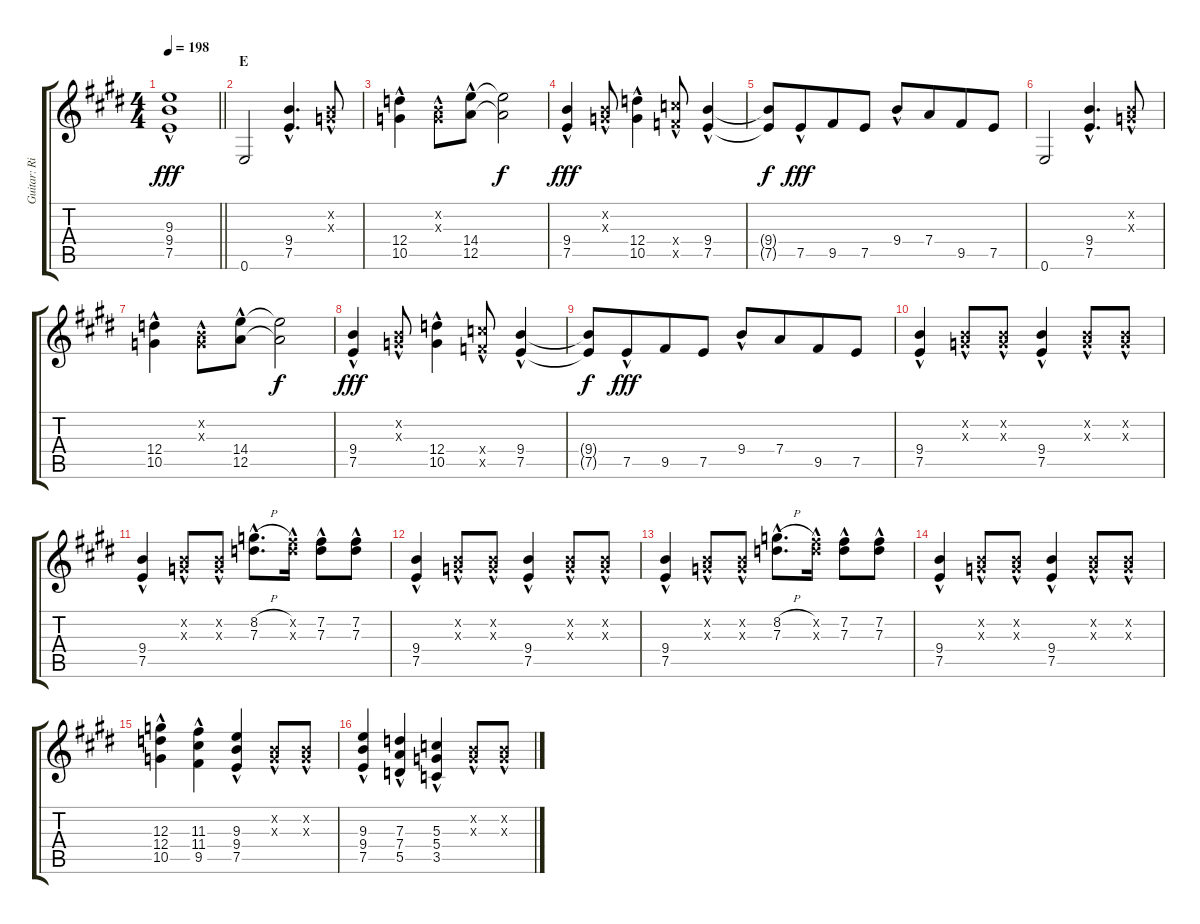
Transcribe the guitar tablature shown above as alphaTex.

\track ("Guitar: Rik" "Guitar: Ri") {instrument overdrivenguitar}
\staff {score tabs}
\tuning (E4 B3 G3 D3 A2 E2) {hide}
\ts (4 4)
\tempo 198
\clef g2
\barLineRight lightlight
\ks e
(9.3{hac} 9.4{hac} 7.5{hac}).1{dy fff} |
\section ("" "E")
0.6.2 (9.4{hac} 7.5{hac}).4{d} (0.2{hac x} 0.3{hac x}).8 |
(12.4{hac} 10.5{hac}).4 (0.2{hac x} 0.3{hac x}).8 (14.4{hac} 12.5{hac}).8 (14.4{t} 12.5{t}).2{dy f} |
(9.4{hac} 7.5{hac}).4{dy fff} (0.2{hac x} 0.3{hac x}).8 (12.4{hac} 10.5{hac}).4 (10.4{hac x} 8.5{hac x}).8 (9.4{hac} 7.5{hac}).4 |
(9.4{t} 7.5{t}).8{dy f} 7.5{hac}.8{dy fff beam merge} 9.5.8 7.5.8 9.4{hac}.8{beam merge} 7.4.8{beam merge} 9.5.8{beam merge} 7.5.8 |
0.6.2 (9.4{hac} 7.5{hac}).4{d} (0.2{hac x} 0.3{hac x}).8 |
(12.4{hac} 10.5{hac}).4 (0.2{hac x} 0.3{hac x}).8 (14.4{hac} 12.5{hac}).8 (14.4{t} 12.5{t}).2{dy f} |
(9.4{hac} 7.5{hac}).4{dy fff} (0.2{hac x} 0.3{hac x}).8 (12.4{hac} 10.5{hac}).4 (10.4{hac x} 8.5{hac x}).8 (9.4{hac} 7.5{hac}).4 |
(9.4{t} 7.5{t}).8{dy f} 7.5{hac}.8{dy fff beam merge} 9.5.8 7.5.8 9.4{hac}.8{beam merge} 7.4.8{beam merge} 9.5.8{beam merge} 7.5.8 |
(9.4{hac} 7.5{hac}).4 (0.2{hac x} 0.3{hac x}).8 (0.2{hac x} 0.3{hac x}).8 (9.4{hac} 7.5{hac}).4 (0.2{hac x} 0.3{hac x}).8 (0.2{hac x} 0.3{hac x}).8 |
(9.4{hac} 7.5{hac}).4 (0.2{hac x} 0.3{hac x}).8 (0.2{hac x} 0.3{hac x}).8 (8.2{h hac} 7.3{hac}).8{d} (7.2{hac x} 7.3{hac x}).16 (7.2{hac} 7.3{hac}).8 (7.2{hac} 7.3{hac}).8 |
(9.4{hac} 7.5{hac}).4 (0.2{hac x} 0.3{hac x}).8 (0.2{hac x} 0.3{hac x}).8 (9.4{hac} 7.5{hac}).4 (0.2{hac x} 0.3{hac x}).8 (0.2{hac x} 0.3{hac x}).8 |
(9.4{hac} 7.5{hac}).4 (0.2{hac x} 0.3{hac x}).8 (0.2{hac x} 0.3{hac x}).8 (8.2{h hac} 7.3{hac}).8{d} (7.2{hac x} 7.3{hac x}).16 (7.2{hac} 7.3{hac}).8 (7.2{hac} 7.3{hac}).8 |
(9.4{hac} 7.5{hac}).4 (0.2{hac x} 0.3{hac x}).8 (0.2{hac x} 0.3{hac x}).8 (9.4{hac} 7.5{hac}).4 (0.2{hac x} 0.3{hac x}).8 (0.2{hac x} 0.3{hac x}).8 |
(12.3{hac} 12.4{hac} 10.5{hac}).4 (11.3{hac} 11.4{hac} 9.5{hac}).4 (9.3{hac} 9.4{hac} 7.5{hac}).4 (0.2{hac x} 0.3{hac x}).8 (0.2{hac x} 0.3{hac x}).8 |
(9.3{hac} 9.4{hac} 7.5{hac}).4 (7.3{hac} 7.4{hac} 5.5{hac}).4 (5.3{hac} 5.4{hac} 3.5{hac}).4 (0.2{hac x} 0.3{hac x}).8 (0.2{hac x} 0.3{hac x}).8
